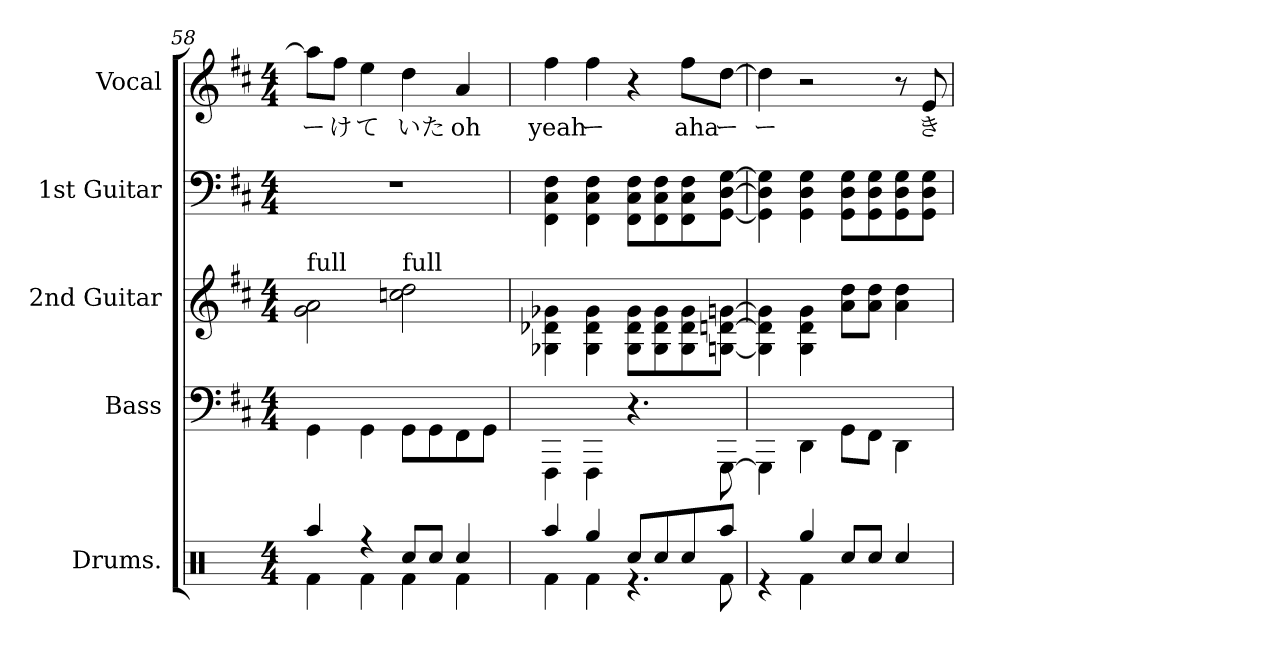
**kern	**kern	**kern	**kern	**kern	**text
*part5	*part4	*part3	*part2	*part1	*part1
*staff5	*staff4	*staff3	*staff2	*staff1	*staff1
*I"Drums.	*I"Bass	*I"2nd Guitar	*I"1st Guitar	*I"Vocal	*
*I'Drs.	*I'Ba.	*I'Gt.2	*I'Gt.1	*I'Vo.	*
!!LO:PB:g=z
*clefX	*	*	*	*clefG2	*
*	*ITrd7c12	*	*	*	*
*k[]	*k[f#c#]	*k[f#c#]	*k[f#c#]	*k[f#c#]	*
*M4/4	*M4/4	*M4/4	*M4/4	*M4/4	*
=58	=58	=58	=58	=58	=58
*^	*	*	*	*	*
!	!	!	!LO:TX:a:t=full	!	!	!
!	!	!	!	!	!	!LO:LY:b
4Raa/	4Rf\	4GGG\	2g\ 2a\	1r	8aa\L]	ー
!	!	!	!	!	!	!LO:LY:b
.	.	.	.	.	8ff#\J	け
!	!	!	!	!	!	!LO:LY:b
4r	4Rf\	4GGG\	.	.	4ee\	て
!	!	!	!LO:TX:a:t=full	!	!	!
!	!	!	!	!	!	!LO:LY:b
8Rcc/L	4Rf\	8GGG\L	2cc\ 2dd\	.	4dd\	いた
8Rcc/J	.	8GGG\	.	.	.	.
!	!	!	!	!	!	!LO:LY:b
4Rcc/	4Rf\	8FFF#\	.	.	4a/	oh
.	.	8GGG\J	.	.	.	.
=59	=59	=59	=59	=59	=59	=59
!	!	!	!	!	!	!LO:LY:b
4Raa/	4Rf\	4FFFF#\	4G-\ 4d-\ 4g-\	4FF#\ 4C#\ 4F#\	4ff#\	yeah
!	!	!	!	!	!	!LO:LY:b
4Rgg/	4Rf\	4FFFF#\	4G-\ 4d-\ 4g-\	4FF#\ 4C#\ 4F#\	4ff#\	ー
8Rcc/L	4.r	4.r	8G-\ 8d-\ 8g-\L	8FF#\ 8C#\ 8F#\L	4r	.
8Rcc/	.	.	8G-\ 8d-\ 8g-\	8FF#\ 8C#\ 8F#\	.	.
!	!	!	!	!	!	!LO:LY:b
8Rcc/	.	.	8G-\ 8d-\ 8g-\	8FF#\ 8C#\ 8F#\	8ff#\L	aha
!	!	!	!	!	!	!LO:LY:b
8Raa/J	8Rf\	[8GGGG\	[8G\ [8d\ [8g\J	[8GG\ [8D\ [8G\J	[8dd\J	ー
=60	=60	=60	=60	=60	=60	=60
!	!	!	!	!	!	!LO:LY:b
4re	4ryy	4GGGG\]	4G\] 4d\] 4g\]	4GG\] 4D\] 4G\]	4dd\]	ー
4Rgg/	4Rf\	4DDD\	4G\ 4d\ 4g\	4GG\ 4D\ 4G\	2r	.
8Rcc/L	2ryy	8GGG\L	8a\ 8dd\L	8GG\ 8D\ 8G\L	.	.
8Rcc/J	.	8FFF#\J	8a\ 8dd\J	8GG\ 8D\ 8G\	.	.
4Rcc/	.	4DDD\	4a\ 4dd\	8GG\ 8D\ 8G\	8r	.
!	!	!	!	!	!	!LO:LY:b
.	.	.	.	8GG\ 8D\ 8G\J	8e/	き
*v	*v	*	*	*	*	*
=	=	=	=	=	=
*-	*-	*-	*-	*-	*-
